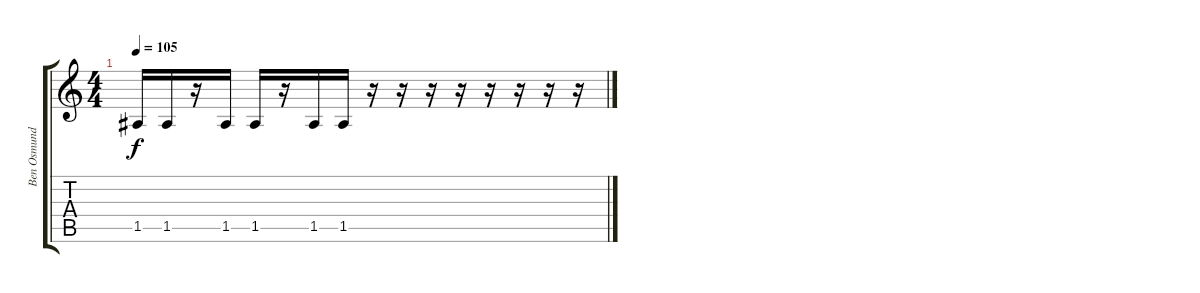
\track ("Ben Osmundson" "Ben Osmund") {instrument electricbasspick}
\staff {score tabs}
\tuning (E4 B3 G3 D3 A2 E2) {hide}
\ts (4 4)
\tempo 105
\clef g2
\ks c
1.5.16{dy f} 1.5.16 r.16 1.5.16 1.5.16 r.16 1.5.16 1.5.16 r.16 r.16 r.16 r.16 r.16 r.16 r.16 r.16
